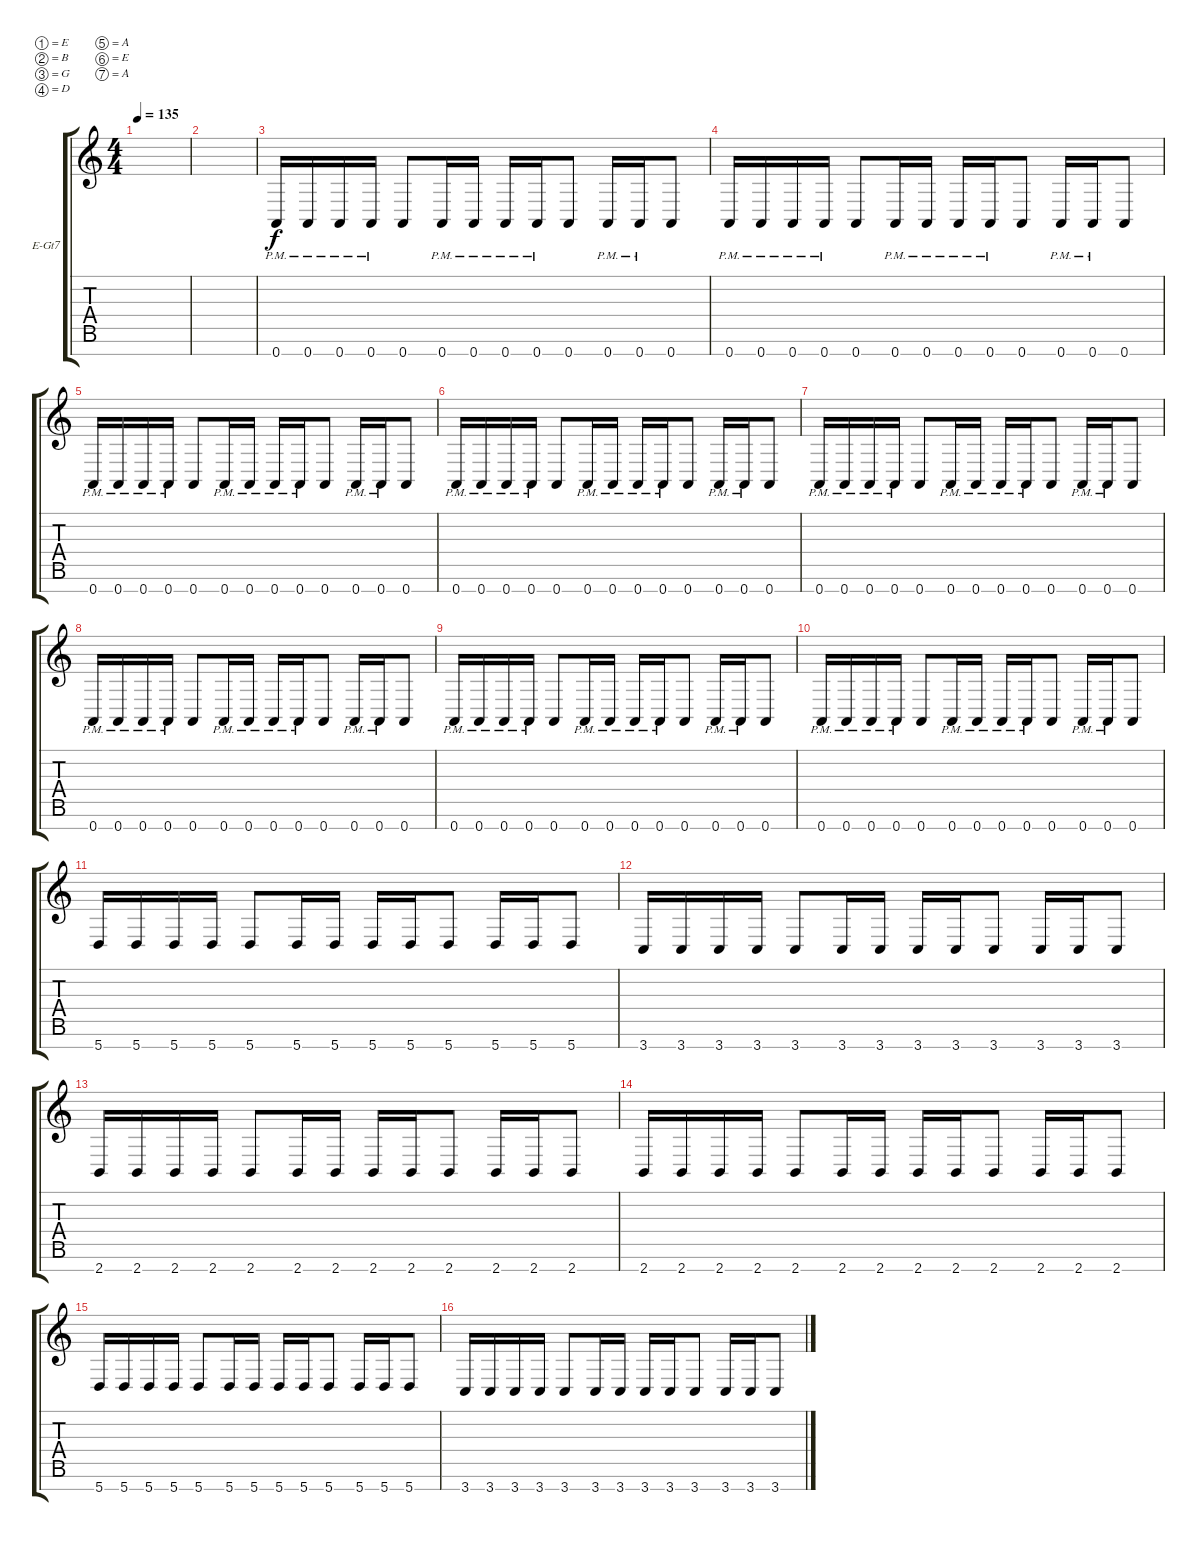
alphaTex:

\defaultSystemsLayout 4
\bracketExtendMode groupsimilarinstruments
\firstSystemTrackNameOrientation horizontal
\otherSystemsTrackNameOrientation horizontal
\track ("Aleman" "E-Gt7") {instrument distortionguitar}
\staff {score tabs}
\tuning (E4 B3 G3 D3 A2 E2 A1)
\ts (4 4)
\tempo 135
\clef g2
\scale
0.333333
\ks c
|
\scale
0.333333 |
\scale
0.333333 0.7{pm}.16 0.7{pm}.16 0.7{pm}.16 0.7{pm}.16 0.7.8 0.7{pm}.16 0.7{pm}.16 0.7{pm}.16 0.7{pm}.16 0.7.8 0.7{pm}.16 0.7{pm}.16 0.7.8 |
\scale
0.333333 0.7{pm}.16 0.7{pm}.16 0.7{pm}.16 0.7{pm}.16 0.7.8 0.7{pm}.16 0.7{pm}.16 0.7{pm}.16 0.7{pm}.16 0.7.8 0.7{pm}.16 0.7{pm}.16 0.7.8 |
\scale
0.333333 0.7{pm}.16 0.7{pm}.16 0.7{pm}.16 0.7{pm}.16 0.7.8 0.7{pm}.16 0.7{pm}.16 0.7{pm}.16 0.7{pm}.16 0.7.8 0.7{pm}.16 0.7{pm}.16 0.7.8 |
\scale
0.333333 0.7{pm}.16 0.7{pm}.16 0.7{pm}.16 0.7{pm}.16 0.7.8 0.7{pm}.16 0.7{pm}.16 0.7{pm}.16 0.7{pm}.16 0.7.8 0.7{pm}.16 0.7{pm}.16 0.7.8 |
\scale
0.333333 0.7{pm}.16 0.7{pm}.16 0.7{pm}.16 0.7{pm}.16 0.7.8 0.7{pm}.16 0.7{pm}.16 0.7{pm}.16 0.7{pm}.16 0.7.8 0.7{pm}.16 0.7{pm}.16 0.7.8 |
\scale
0.333333 0.7{pm}.16 0.7{pm}.16 0.7{pm}.16 0.7{pm}.16 0.7.8 0.7{pm}.16 0.7{pm}.16 0.7{pm}.16 0.7{pm}.16 0.7.8 0.7{pm}.16 0.7{pm}.16 0.7.8 |
0.7{pm}.16 0.7{pm}.16 0.7{pm}.16 0.7{pm}.16 0.7.8 0.7{pm}.16 0.7{pm}.16 0.7{pm}.16 0.7{pm}.16 0.7.8 0.7{pm}.16 0.7{pm}.16 0.7.8 |
0.7{pm}.16 0.7{pm}.16 0.7{pm}.16 0.7{pm}.16 0.7.8 0.7{pm}.16 0.7{pm}.16 0.7{pm}.16 0.7{pm}.16 0.7.8 0.7{pm}.16 0.7{pm}.16 0.7.8 |
5.7.16 5.7.16 5.7.16 5.7.16 5.7.8 5.7.16 5.7.16 5.7.16 5.7.16 5.7.8 5.7.16 5.7.16 5.7.8 |
3.7.16 3.7.16 3.7.16 3.7.16 3.7.8 3.7.16 3.7.16 3.7.16 3.7.16 3.7.8 3.7.16 3.7.16 3.7.8 |
2.7.16 2.7.16 2.7.16 2.7.16 2.7.8 2.7.16 2.7.16 2.7.16 2.7.16 2.7.8 2.7.16 2.7.16 2.7.8 |
2.7.16 2.7.16 2.7.16 2.7.16 2.7.8 2.7.16 2.7.16 2.7.16 2.7.16 2.7.8 2.7.16 2.7.16 2.7.8 |
5.7.16 5.7.16 5.7.16 5.7.16 5.7.8 5.7.16 5.7.16 5.7.16 5.7.16 5.7.8 5.7.16 5.7.16 5.7.8 |
3.7.16 3.7.16 3.7.16 3.7.16 3.7.8 3.7.16 3.7.16 3.7.16 3.7.16 3.7.8 3.7.16 3.7.16 3.7.8
